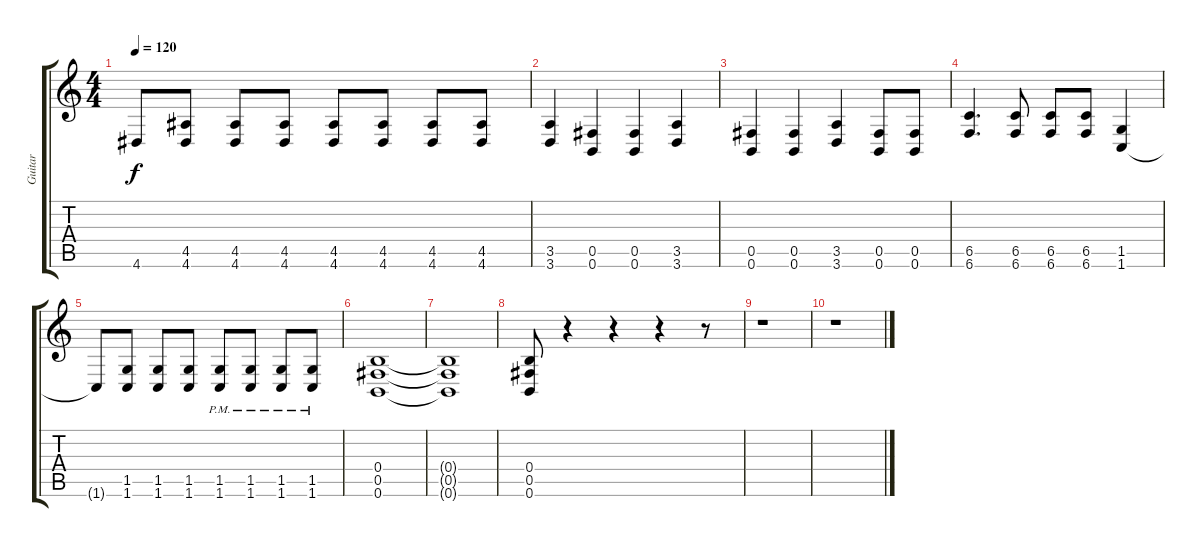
\track ("Guitar" "Guitar") {instrument overdrivenguitar}
\staff {score tabs}
\tuning (Db4 Ab3 E3 B2 Gb2 B1) {hide}
\ts (4 4)
\tempo 120
\clef g2
\ks c
4.6{t}.8{dy f} (4.5 4.6).8 (4.5 4.6).8 (4.5 4.6).8 (4.5 4.6).8 (4.5 4.6).8 (4.5 4.6).8 (4.5 4.6).8 |
(3.5 3.6).4 (0.5 0.6).4 (0.5 0.6).4 (3.5 3.6).4 |
(0.5 0.6).4 (0.5 0.6).4 (3.5 3.6).4 (0.5 0.6).8 (0.5 0.6).8 |
(6.5 6.6).4{d} (6.5 6.6).8 (6.5 6.6).8 (6.5 6.6).8 (1.5 1.6).4 |
1.6{t}.8 (1.5 1.6).8 (1.5 1.6).8 (1.5 1.6).8 (1.5{pm} 1.6{pm}).8 (1.5{pm} 1.6{pm}).8 (1.5{pm} 1.6{pm}).8 (1.5{pm} 1.6{pm}).8 |
(0.4 0.5 0.6).1 |
(0.4{t} 0.5{t} 0.6{t}).1 |
(0.4 0.5 0.6).8 r.4 r.4 r.4 r.8 |
r.1 |
r.1
